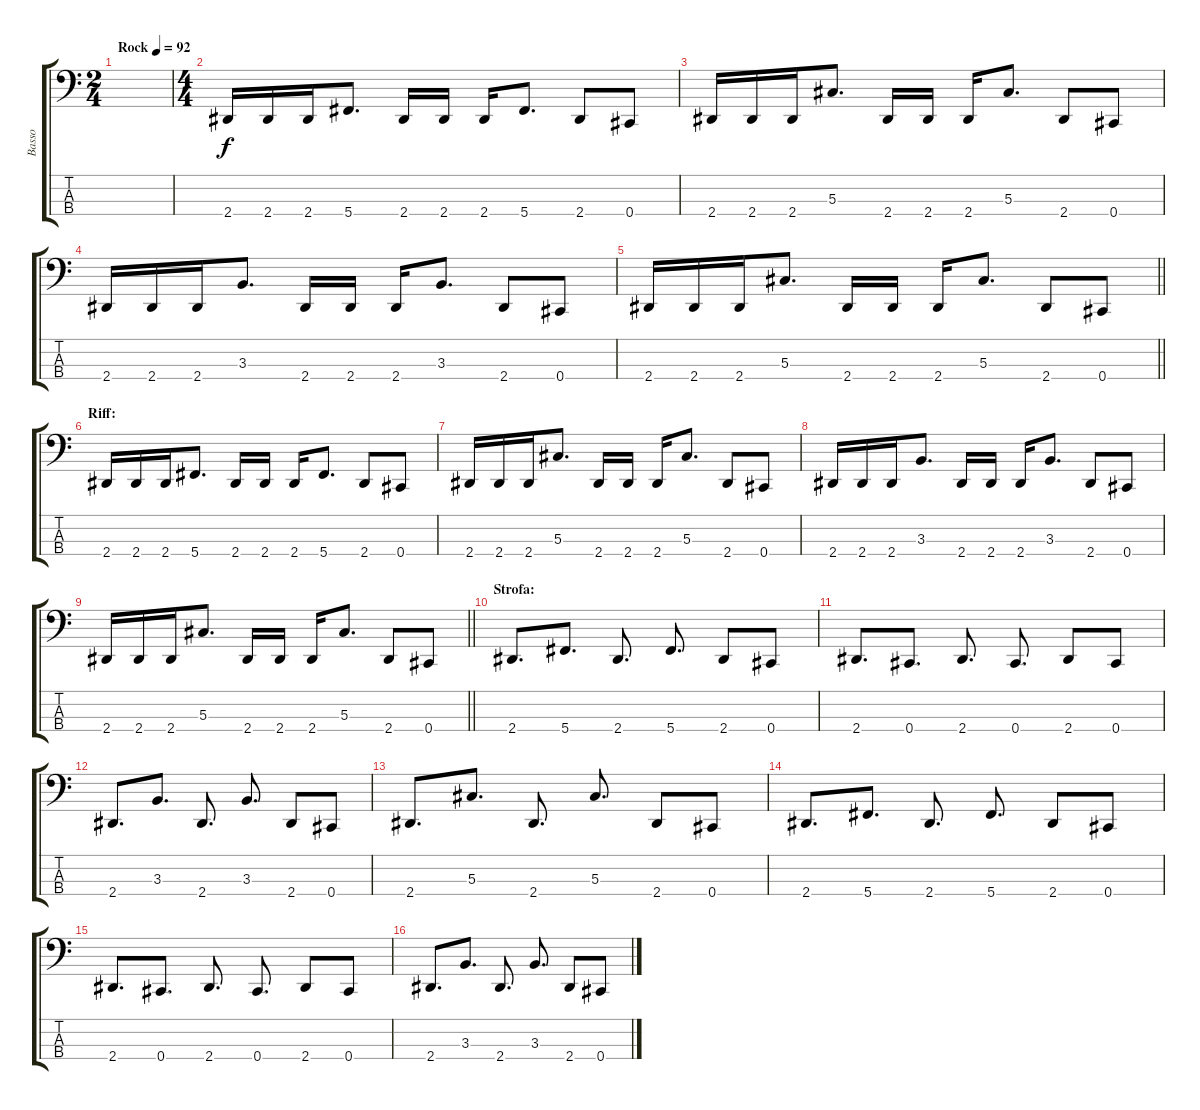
\track ("Basso" "Basso") {instrument electricbassfinger}
\staff {score tabs}
\tuning (Gb2 Db2 Ab1 Db1) {hide}
\ts (2 4)
\tempo (92 "Rock")
\clef f4
\ks c
|
\ts (4 4)
2.4.16 2.4.16 2.4.16 5.4.8{d} 2.4.16 2.4.16 2.4.16 5.4.8{d} 2.4.8 0.4.8 |
2.4.16 2.4.16 2.4.16 5.3.8{d} 2.4.16 2.4.16 2.4.16 5.3.8{d} 2.4.8 0.4.8 |
2.4.16 2.4.16 2.4.16 3.3.8{d} 2.4.16 2.4.16 2.4.16 3.3.8{d} 2.4.8 0.4.8 |
\barLineRight lightlight
2.4.16 2.4.16 2.4.16 5.3.8{d} 2.4.16 2.4.16 2.4.16 5.3.8{d} 2.4.8 0.4.8 |
\section ("" "Riff:")
2.4.16 2.4.16 2.4.16 5.4.8{d} 2.4.16 2.4.16 2.4.16 5.4.8{d} 2.4.8 0.4.8 |
2.4.16 2.4.16 2.4.16 5.3.8{d} 2.4.16 2.4.16 2.4.16 5.3.8{d} 2.4.8 0.4.8 |
2.4.16 2.4.16 2.4.16 3.3.8{d} 2.4.16 2.4.16 2.4.16 3.3.8{d} 2.4.8 0.4.8 |
\barLineRight lightlight
2.4.16 2.4.16 2.4.16 5.3.8{d} 2.4.16 2.4.16 2.4.16 5.3.8{d} 2.4.8 0.4.8 |
\section ("" "Strofa:")
2.4.8{d} 5.4.8{d} 2.4.8{d} 5.4.8{d} 2.4.8 0.4.8 |
2.4.8{d} 0.4.8{d} 2.4.8{d} 0.4.8{d} 2.4.8 0.4.8 |
2.4.8{d} 3.3.8{d} 2.4.8{d} 3.3.8{d} 2.4.8 0.4.8 |
2.4.8{d} 5.3.8{d} 2.4.8{d} 5.3.8{d} 2.4.8 0.4.8 |
2.4.8{d} 5.4.8{d} 2.4.8{d} 5.4.8{d} 2.4.8 0.4.8 |
2.4.8{d} 0.4.8{d} 2.4.8{d} 0.4.8{d} 2.4.8 0.4.8 |
2.4.8{d} 3.3.8{d} 2.4.8{d} 3.3.8{d} 2.4.8 0.4.8
